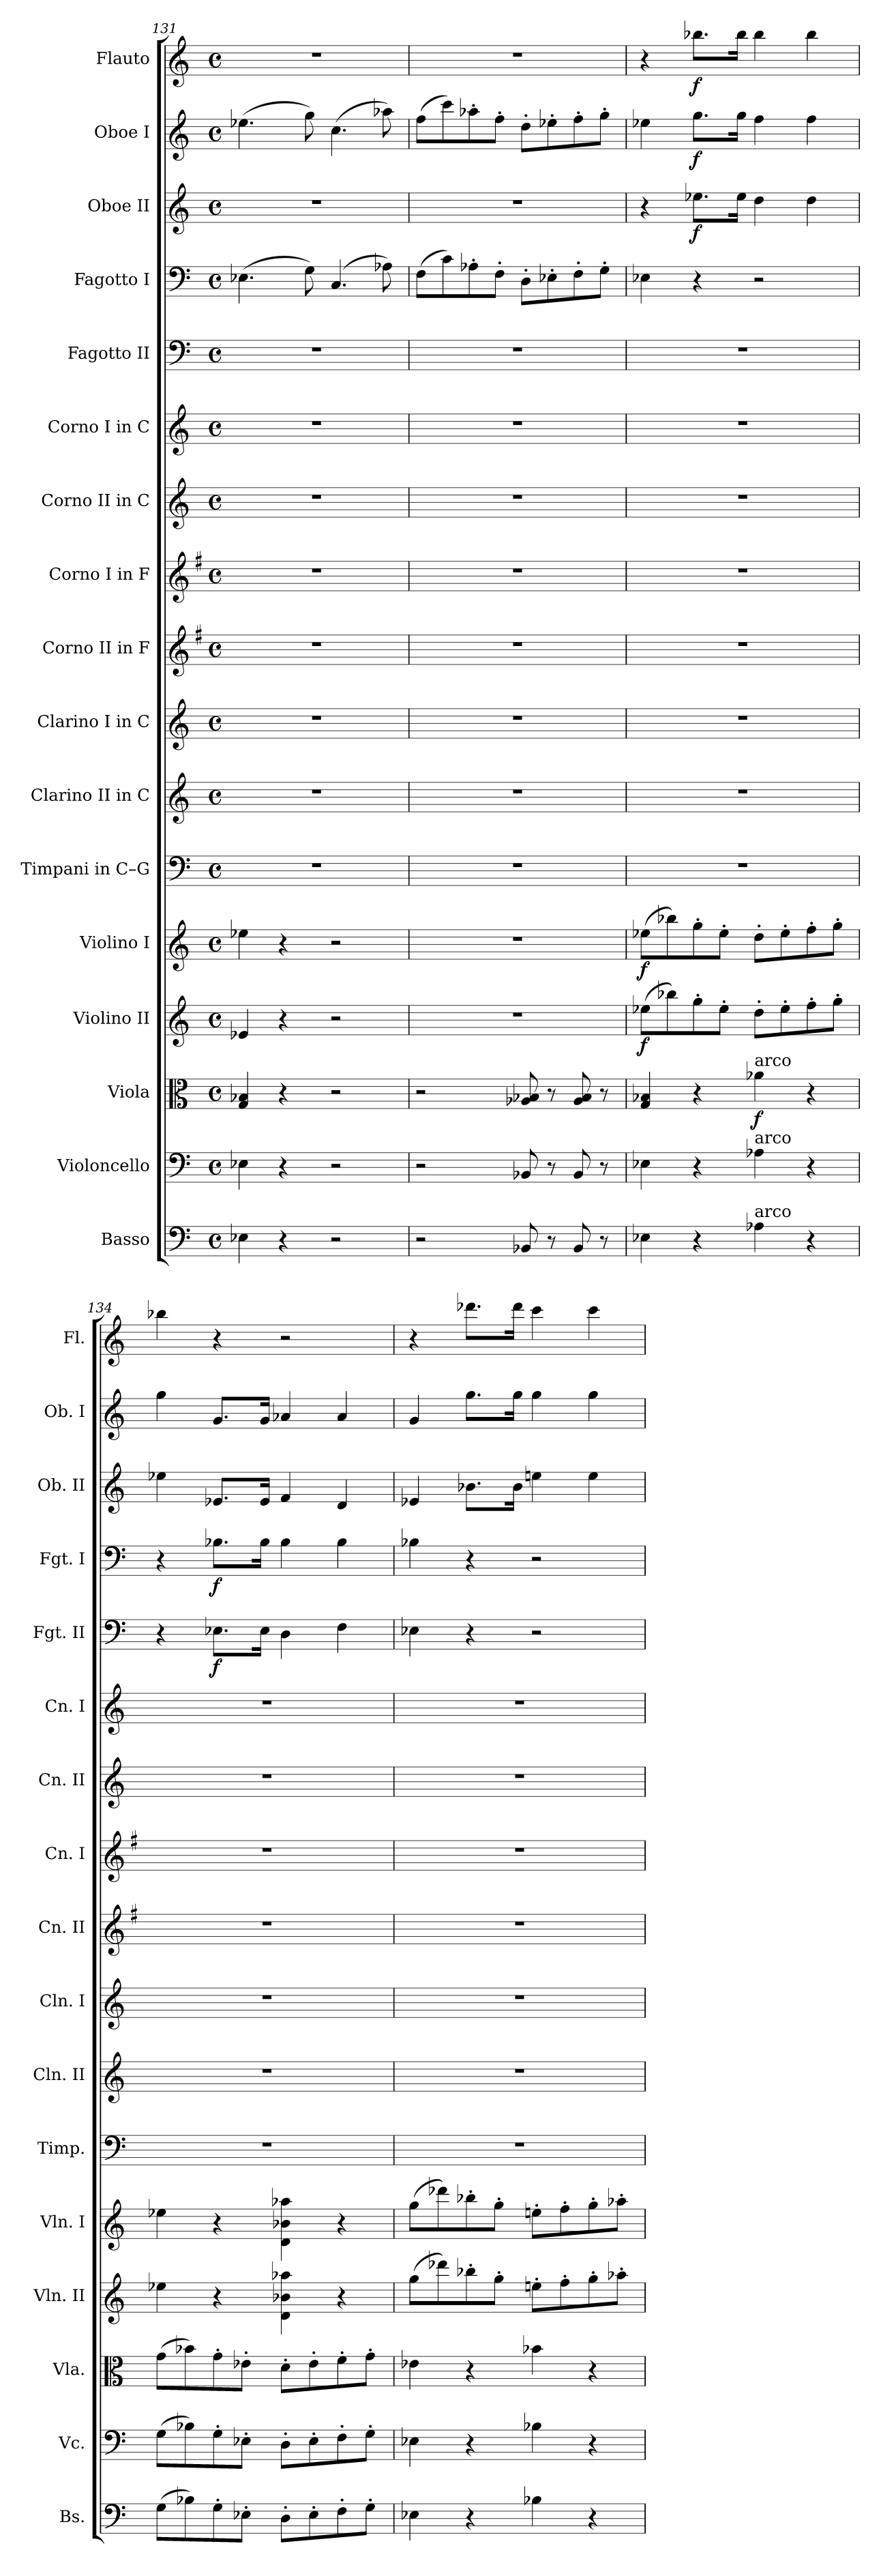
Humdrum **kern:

**kern	**kern	**kern	**dynam	**kern	**dynam	**kern	**dynam	**kern	**kern	**kern	**kern	**kern	**kern	**kern	**kern	**dynam	**kern	**dynam	**kern	**dynam	**kern	**dynam	**kern	**dynam
*part17	*part16	*part15	*part15	*part14	*part14	*part13	*part13	*part12	*part11	*part10	*part9	*part8	*part7	*part6	*part5	*part5	*part4	*part4	*part3	*part3	*part2	*part2	*part1	*part1
*staff17	*staff16	*staff15	*staff15	*staff14	*staff14	*staff13	*staff13	*staff12	*staff11	*staff10	*staff9	*staff8	*staff7	*staff6	*staff5	*staff5	*staff4	*staff4	*staff3	*staff3	*staff2	*staff2	*staff1	*staff1
*I"Basso	*I"Violoncello	*I"Viola	*	*I"Violino II	*	*I"Violino I	*	*I"Timpani in C–G	*I"Clarino II in C	*I"Clarino I in C	*I"Corno II in F	*I"Corno I in F	*I"Corno II in C	*I"Corno I in C	*I"Fagotto II	*	*I"Fagotto I	*	*I"Oboe II	*	*I"Oboe I	*	*I"Flauto	*
*I'Bs.	*I'Vc.	*I'Vla.	*	*I'Vln. II	*	*I'Vln. I	*	*I'Timp.	*I'Cln. II	*I'Cln. I	*I'Cn. II	*I'Cn. I	*I'Cn. II	*I'Cn. I	*I'Fgt. II	*	*I'Fgt. I	*	*I'Ob. II	*	*I'Ob. I	*	*I'Fl.	*
*clefF4	*clefF4	*clefC3	*	*clefG2	*	*clefG2	*	*clefF4	*clefG2	*clefG2	*clefG2	*clefG2	*clefG2	*clefG2	*clefF4	*	*clefF4	*	*clefG2	*	*clefG2	*	*clefG2	*
*ITrd7c12	*	*	*	*	*	*	*	*	*	*	*ITrd4c7	*ITrd4c7	*ITrd7c12	*ITrd7c12	*	*	*	*	*	*	*	*	*	*
*k[]	*k[]	*k[]	*	*k[]	*	*k[]	*	*k[]	*k[]	*k[]	*k[]	*k[]	*k[]	*k[]	*k[]	*	*k[]	*	*k[]	*	*k[]	*	*k[]	*
*M4/4	*M4/4	*M4/4	*	*M4/4	*	*M4/4	*	*M4/4	*M4/4	*M4/4	*M4/4	*M4/4	*M4/4	*M4/4	*M4/4	*	*M4/4	*	*M4/4	*	*M4/4	*	*M4/4	*
*met(c)	*met(c)	*met(c)	*	*met(c)	*	*met(c)	*	*met(c)	*met(c)	*met(c)	*met(c)	*met(c)	*met(c)	*met(c)	*met(c)	*	*met(c)	*	*met(c)	*	*met(c)	*	*met(c)	*
=131	=131	=131	=131	=131	=131	=131	=131	=131	=131	=131	=131	=131	=131	=131	=131	=131	=131	=131	=131	=131	=131	=131	=131	=131
4EE-X\	4E-X\	4G/ 4B-X/	.	4e-X/	.	4ee-X\	.	1r	1r	1r	1r	1r	1r	1r	1r	.	(4.E-X\	.	1r	.	(4.ee-X\	.	1r	.
4r	4r	4r	.	4r	.	4r	.	.	.	.	.	.	.	.	.	.	.	.	.	.	.	.	.	.
.	.	.	.	.	.	.	.	.	.	.	.	.	.	.	.	.	8G\)	.	.	.	8gg\)	.	.	.
2r	2r	2r	.	2r	.	2r	.	.	.	.	.	.	.	.	.	.	(4.C/	.	.	.	(4.cc\	.	.	.
.	.	.	.	.	.	.	.	.	.	.	.	.	.	.	.	.	8A-X\)	.	.	.	8aa-X\)	.	.	.
=132	=132	=132	=132	=132	=132	=132	=132	=132	=132	=132	=132	=132	=132	=132	=132	=132	=132	=132	=132	=132	=132	=132	=132	=132
2r	2r	2r	.	1r	.	1r	.	1r	1r	1r	1r	1r	1r	1r	1r	.	(8F\L	.	1r	.	(8ff\L	.	1r	.
.	.	.	.	.	.	.	.	.	.	.	.	.	.	.	.	.	8c\)	.	.	.	8ccc\)	.	.	.
.	.	.	.	.	.	.	.	.	.	.	.	.	.	.	.	.	8A-X'\	.	.	.	8aa-X'\	.	.	.
.	.	.	.	.	.	.	.	.	.	.	.	.	.	.	.	.	8F'\J	.	.	.	8ff'\J	.	.	.
8BBB-X/	8BB-X/	8A-X/ 8B-X/	.	.	.	.	.	.	.	.	.	.	.	.	.	.	8D'\L	.	.	.	8dd'\L	.	.	.
8r	8r	8r	.	.	.	.	.	.	.	.	.	.	.	.	.	.	8E-X'\	.	.	.	8ee-X'\	.	.	.
8BBB-/	8BB-/	8A-/ 8B-/	.	.	.	.	.	.	.	.	.	.	.	.	.	.	8F'\	.	.	.	8ff'\	.	.	.
8r	8r	8r	.	.	.	.	.	.	.	.	.	.	.	.	.	.	8G'\J	.	.	.	8gg'\J	.	.	.
=133	=133	=133	=133	=133	=133	=133	=133	=133	=133	=133	=133	=133	=133	=133	=133	=133	=133	=133	=133	=133	=133	=133	=133	=133
!	!	!	!	!	!LO:DY:b	!	!LO:DY:b	!	!	!	!	!	!	!	!	!	!	!	!	!	!	!	!	!
4EE-X\	4E-X\	4G/ 4B-X/	.	(8ee-X\L	f	(8ee-X\L	f	1r	1r	1r	1r	1r	1r	1r	1r	.	4E-X\	.	4r	.	4ee-X\	.	4r	.
.	.	.	.	8bb-X\)	.	8bb-X\)	.	.	.	.	.	.	.	.	.	.	.	.	.	.	.	.	.	.
!	!	!	!	!	!	!	!	!	!	!	!	!	!	!	!	!	!	!	!	!LO:DY:b	!	!LO:DY:b	!	!LO:DY:b
4r	4r	4r	.	8gg'\	.	8gg'\	.	.	.	.	.	.	.	.	.	.	4r	.	8.ee-X\L	f	8.gg\L	f	8.bb-X\L	f
.	.	.	.	8ee-'\J	.	8ee-'\J	.	.	.	.	.	.	.	.	.	.	.	.	.	.	.	.	.	.
.	.	.	.	.	.	.	.	.	.	.	.	.	.	.	.	.	.	.	16ee-\Jk	.	16gg\Jk	.	16bb-\Jk	.
!	!	!LO:TX:a:t=arco	!	!	!	!	!	!	!	!	!	!	!	!	!	!	!	!	!	!	!	!	!	!
!	!LO:TX:a:t=arco	!	!	!	!	!	!	!	!	!	!	!	!	!	!	!	!	!	!	!	!	!	!	!
!LO:TX:a:t=arco	!	!	!	!	!	!	!	!	!	!	!	!	!	!	!	!	!	!	!	!	!	!	!	!
!	!	!	!LO:DY:b	!	!	!	!	!	!	!	!	!	!	!	!	!	!	!	!	!	!	!	!	!
4AA-X\	4A-X\	4a-X\	f	8dd'\L	.	8dd'\L	.	.	.	.	.	.	.	.	.	.	2r	.	4dd\	.	4ff\	.	4bb-\	.
.	.	.	.	8ee-'\	.	8ee-'\	.	.	.	.	.	.	.	.	.	.	.	.	.	.	.	.	.	.
4r	4r	4r	.	8ff'\	.	8ff'\	.	.	.	.	.	.	.	.	.	.	.	.	4dd\	.	4ff\	.	4bb-\	.
.	.	.	.	8gg'\J	.	8gg'\J	.	.	.	.	.	.	.	.	.	.	.	.	.	.	.	.	.	.
=134	=134	=134	=134	=134	=134	=134	=134	=134	=134	=134	=134	=134	=134	=134	=134	=134	=134	=134	=134	=134	=134	=134	=134	=134
(8GG\L	(8G\L	(8g\L	.	4ee-X\	.	4ee-X\	.	1r	1r	1r	1r	1r	1r	1r	4r	.	4r	.	4ee-X\	.	4gg\	.	4bb-X\	.
8BB-X\)	8B-X\)	8b-X\)	.	.	.	.	.	.	.	.	.	.	.	.	.	.	.	.	.	.	.	.	.	.
!	!	!	!	!	!	!	!	!	!	!	!	!	!	!	!	!LO:DY:b	!	!LO:DY:b	!	!	!	!	!	!
8GG'\	8G'\	8g'\	.	4r	.	4r	.	.	.	.	.	.	.	.	8.E-X\L	f	8.B-X\L	f	8.e-X/L	.	8.g/L	.	4r	.
8EE-X'\J	8E-X'\J	8e-X'\J	.	.	.	.	.	.	.	.	.	.	.	.	.	.	.	.	.	.	.	.	.	.
.	.	.	.	.	.	.	.	.	.	.	.	.	.	.	16E-\Jk	.	16B-\Jk	.	16e-/Jk	.	16g/Jk	.	.	.
8DD'\L	8D'\L	8d'\L	.	4d\ 4b-X\ 4aa-X\	.	4d\ 4b-X\ 4aa-X\	.	.	.	.	.	.	.	.	4D\	.	4B-\	.	4f/	.	4a-X/	.	2r	.
8EE-'\	8E-'\	8e-'\	.	.	.	.	.	.	.	.	.	.	.	.	.	.	.	.	.	.	.	.	.	.
8FF'\	8F'\	8f'\	.	4r	.	4r	.	.	.	.	.	.	.	.	4F\	.	4B-\	.	4d/	.	4a-/	.	.	.
8GG'\J	8G'\J	8g'\J	.	.	.	.	.	.	.	.	.	.	.	.	.	.	.	.	.	.	.	.	.	.
=135	=135	=135	=135	=135	=135	=135	=135	=135	=135	=135	=135	=135	=135	=135	=135	=135	=135	=135	=135	=135	=135	=135	=135	=135
4EE-X\	4E-X\	4e-X\	.	(8gg\L	.	(8gg\L	.	1r	1r	1r	1r	1r	1r	1r	4E-X\	.	4B-X\	.	4e-X/	.	4g/	.	4r	.
.	.	.	.	8ddd-X\)	.	8ddd-X\)	.	.	.	.	.	.	.	.	.	.	.	.	.	.	.	.	.	.
4r	4r	4r	.	8bb-X'\	.	8bb-X'\	.	.	.	.	.	.	.	.	4r	.	4r	.	8.b-X\L	.	8.gg\L	.	8.ddd-X\L	.
.	.	.	.	8gg'\J	.	8gg'\J	.	.	.	.	.	.	.	.	.	.	.	.	.	.	.	.	.	.
.	.	.	.	.	.	.	.	.	.	.	.	.	.	.	.	.	.	.	16b-\Jk	.	16gg\Jk	.	16ddd-\Jk	.
4BB-X\	4B-X\	4b-X\	.	8een'\L	.	8een'\L	.	.	.	.	.	.	.	.	2r	.	2r	.	4een\	.	4gg\	.	4ccc\	.
.	.	.	.	8ff'\	.	8ff'\	.	.	.	.	.	.	.	.	.	.	.	.	.	.	.	.	.	.
4r	4r	4r	.	8gg'\	.	8gg'\	.	.	.	.	.	.	.	.	.	.	.	.	4ee\	.	4gg\	.	4ccc\	.
.	.	.	.	8aa-X'\J	.	8aa-X'\J	.	.	.	.	.	.	.	.	.	.	.	.	.	.	.	.	.	.
=	=	=	=	=	=	=	=	=	=	=	=	=	=	=	=	=	=	=	=	=	=	=	=	=
*-	*-	*-	*-	*-	*-	*-	*-	*-	*-	*-	*-	*-	*-	*-	*-	*-	*-	*-	*-	*-	*-	*-	*-	*-
